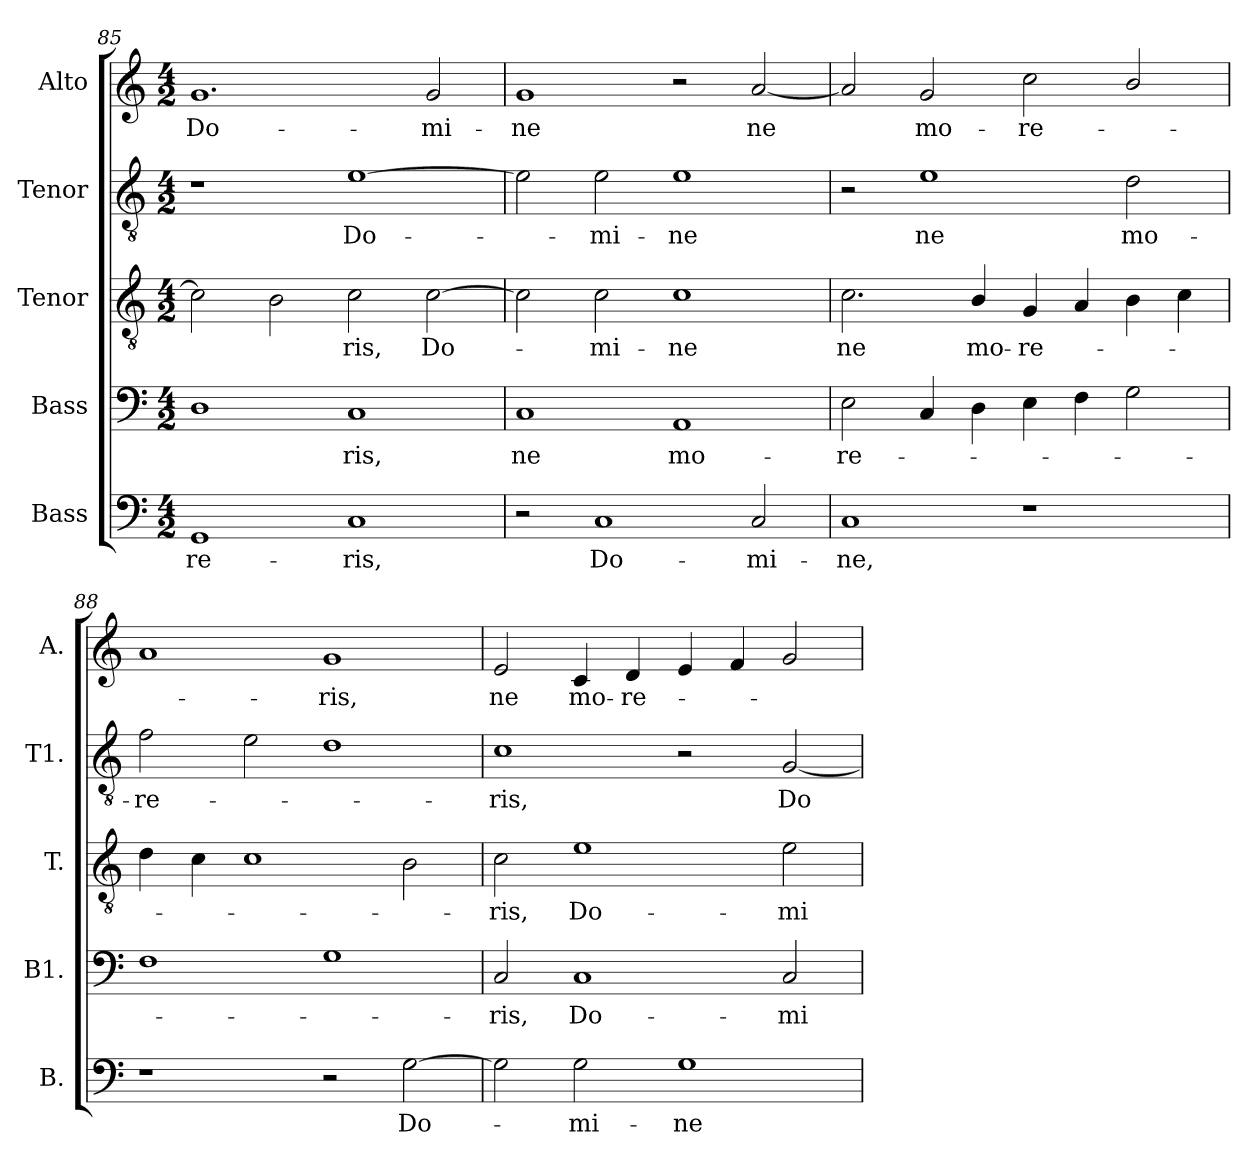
**kern	**text	**kern	**text	**kern	**text	**kern	**text	**kern	**text
*part5	*part5	*part4	*part4	*part3	*part3	*part2	*part2	*part1	*part1
*staff5	*staff5	*staff4	*staff4	*staff3	*staff3	*staff2	*staff2	*staff1	*staff1
*I"Bass	*	*I"Bass	*	*I"Tenor	*	*I"Tenor	*	*I"Alto	*
*I'B.	*	*I'B1.	*	*I'T.	*	*I'T1.	*	*I'A.	*
*clefF4	*	*clefF4	*	*clefGv2	*	*clefGv2	*	*clefG2	*
*	*	*	*	*ITrd7c12	*	*ITrd7c12	*	*	*
*k[]	*	*k[]	*	*k[]	*	*k[]	*	*k[]	*
*C:	*	*C:	*	*C:	*	*C:	*	*C:	*
*M4/2	*	*M4/2	*	*M4/2	*	*M4/2	*	*M4/2	*
=85	=85	=85	=85	=85	=85	=85	=85	=85	=85
!	!LO:LY:b:color=#000000	!	!	!	!	!	!	!	!
!	!	!	!	!	!	!	!	!	!LO:LY:b:color=#000000
1GGi	-re-	1Di	.	2Ci\]	.	1r	.	1.gi	Do-
.	.	.	.	2BBi\	.	.	.	.	.
!	!LO:LY:b:color=#000000	!	!	!	!	!	!	!	!
!	!	!	!LO:LY:b:color=#000000	!	!	!	!	!	!
!	!	!	!	!	!LO:LY:b:color=#000000	!	!	!	!
!	!	!	!	!	!	!	!LO:LY:b:color=#000000	!	!
1Ci	-ris,	1Ci	-ris,	2Ci\	-ris,	[1Ei	Do-	.	.
!	!	!	!	!	!LO:LY:b:color=#000000	!	!	!	!
!	!	!	!	!	!	!	!	!	!LO:LY:b:color=#000000
.	.	.	.	[2Ci\	Do-	.	.	2gi/	-mi-
=86	=86	=86	=86	=86	=86	=86	=86	=86	=86
!	!	!	!LO:LY:b:color=#000000	!	!	!	!	!	!
!	!	!	!	!	!	!	!	!	!LO:LY:b:color=#000000
2r	.	1Ci	ne	2Ci\]	.	2Ei\]	.	1gi	-ne
!	!LO:LY:b:color=#000000	!	!	!	!	!	!	!	!
!	!	!	!	!	!LO:LY:b:color=#000000	!	!	!	!
!	!	!	!	!	!	!	!LO:LY:b:color=#000000	!	!
1Ci	Do-	.	.	2Ci\	-mi-	2Ei\	-mi-	.	.
!	!	!	!LO:LY:b:color=#000000	!	!	!	!	!	!
!	!	!	!	!	!LO:LY:b:color=#000000	!	!	!	!
!	!	!	!	!	!	!	!LO:LY:b:color=#000000	!	!
.	.	1AAi	mo-	1Ci	-ne	1Ei	-ne	2r	.
!	!LO:LY:b:color=#000000	!	!	!	!	!	!	!	!
!	!	!	!	!	!	!	!	!	!LO:LY:b:color=#000000
2Ci/	-mi-	.	.	.	.	.	.	[2ai/	ne
!!LO:LB:g=z
=87	=87	=87	=87	=87	=87	=87	=87	=87	=87
!	!LO:LY:b:color=#000000	!	!	!	!	!	!	!	!
!	!	!	!LO:LY:b:color=#000000	!	!	!	!	!	!
!	!	!	!	!	!LO:LY:b:color=#000000	!	!	!	!
1Ci	-ne,	2Ei\	-re-	2.Ci\	ne	2r	.	2ai/]	.
!	!	!	!	!	!	!	!LO:LY:b:color=#000000	!	!
!	!	!	!	!	!	!	!	!	!LO:LY:b:color=#000000
.	.	4Ci/	.	.	.	1Ei	ne	2gi/	mo-
!	!	!	!	!	!LO:LY:b:color=#000000	!	!	!	!
.	.	4Di\	.	4BBi/	mo-	.	.	.	.
!	!	!	!	!	!LO:LY:b:color=#000000	!	!	!	!
!	!	!	!	!	!	!	!	!	!LO:LY:b:color=#000000
1r	.	4Ei\	.	4GGi/	-re-	.	.	2cci\	-re-
.	.	4Fi\	.	4AAi/	.	.	.	.	.
!	!	!	!	!	!	!	!LO:LY:b:color=#000000	!	!
.	.	2Gi\	.	4BBi\	.	2Di\	mo-	2bi/	.
.	.	.	.	4Ci\	.	.	.	.	.
=88	=88	=88	=88	=88	=88	=88	=88	=88	=88
!	!	!	!	!	!	!	!LO:LY:b:color=#000000	!	!
1r	.	1Fi	.	4Di\	.	2Fi\	-re-	1ai	.
.	.	.	.	4Ci\	.	.	.	.	.
.	.	.	.	1Ci	.	2Ei\	.	.	.
!	!	!	!	!	!	!	!	!	!LO:LY:b:color=#000000
2r	.	1Gi	.	.	.	1Di	.	1gi	-ris,
!	!LO:LY:b:color=#000000	!	!	!	!	!	!	!	!
[2Gi\	Do-	.	.	2BBi\	.	.	.	.	.
=89	=89	=89	=89	=89	=89	=89	=89	=89	=89
!	!	!	!LO:LY:b:color=#000000	!	!	!	!	!	!
!	!	!	!	!	!LO:LY:b:color=#000000	!	!	!	!
!	!	!	!	!	!	!	!LO:LY:b:color=#000000	!	!
!	!	!	!	!	!	!	!	!	!LO:LY:b:color=#000000
2Gi\]	.	2Ci/	-ris,	2Ci\	-ris,	1Ci	-ris,	2ei/	ne
!	!LO:LY:b:color=#000000	!	!	!	!	!	!	!	!
!	!	!	!LO:LY:b:color=#000000	!	!	!	!	!	!
!	!	!	!	!	!LO:LY:b:color=#000000	!	!	!	!
!	!	!	!	!	!	!	!	!	!LO:LY:b:color=#000000
2Gi\	-mi-	1Ci	Do-	1Ei	Do-	.	.	4ci/	mo-
!	!	!	!	!	!	!	!	!	!LO:LY:b:color=#000000
.	.	.	.	.	.	.	.	4di/	-re-
!	!LO:LY:b:color=#000000	!	!	!	!	!	!	!	!
1Gi	-ne	.	.	.	.	2r	.	4ei/	.
.	.	.	.	.	.	.	.	4fi/	.
!	!	!	!LO:LY:b:color=#000000	!	!	!	!	!	!
!	!	!	!	!	!LO:LY:b:color=#000000	!	!	!	!
!	!	!	!	!	!	!	!LO:LY:b:color=#000000	!	!
.	.	2Ci/	-mi-	2Ei\	-mi-	[2GGi/	Do-	2gi/	.
=	=	=	=	=	=	=	=	=	=
*-	*-	*-	*-	*-	*-	*-	*-	*-	*-
